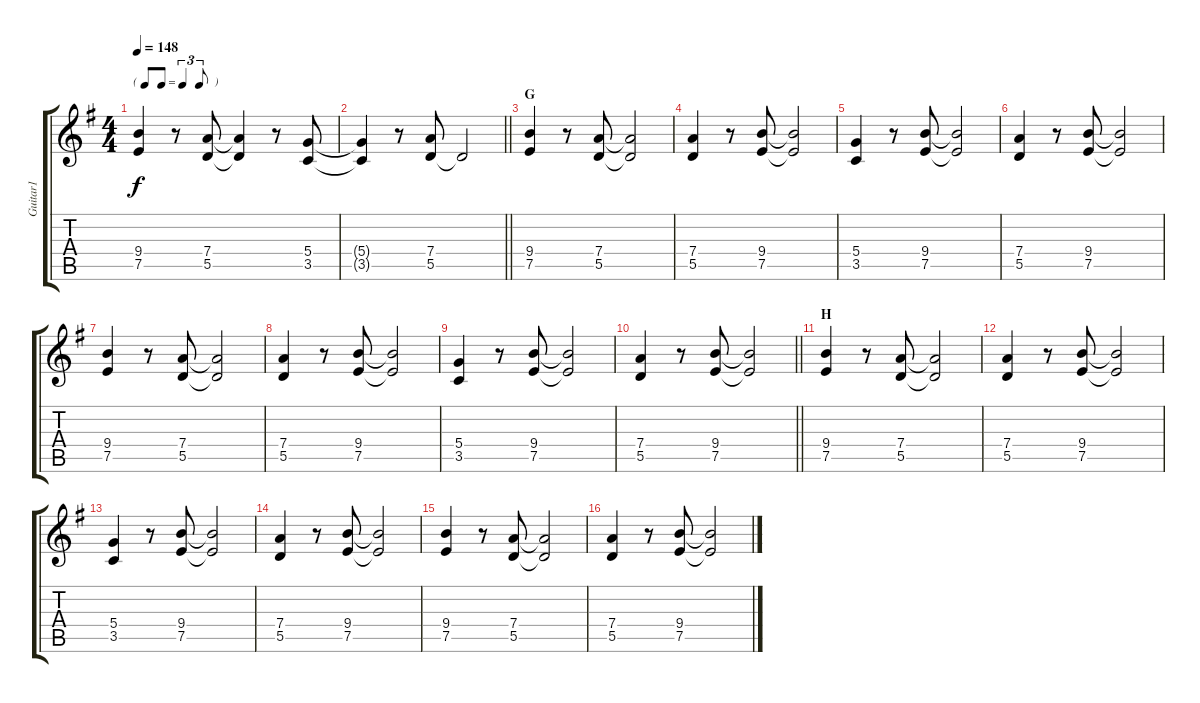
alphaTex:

\track ("Guitar1" "Guitar1") {instrument distortionguitar}
\staff {score tabs}
\tuning (E4 B3 G3 D3 A2 E2) {hide}
\ts (4 4)
\tf triplet8th
\tempo 148
\clef g2
\ks g
(9.4 7.5).4{dy f} r.8 (7.4 5.5).8 (7.4{t} 5.5{t}).4 r.8 (5.4 3.5).8 |
\barLineRight lightlight
(5.4{t} 3.5{t}).4 r.8 (7.4 5.5).8 5.5{t}.2 |
\section ("" "G")
(9.4 7.5).4 r.8 (7.4 5.5).8 (7.4{t} 5.5{t}).2 |
(7.4 5.5).4 r.8 (9.4 7.5).8 (9.4{t} 7.5{t}).2 |
(5.4 3.5).4 r.8 (9.4 7.5).8 (9.4{t} 7.5{t}).2 |
(7.4 5.5).4 r.8 (9.4 7.5).8 (9.4{t} 7.5{t}).2 |
(9.4 7.5).4 r.8 (7.4 5.5).8 (7.4{t} 5.5{t}).2 |
(7.4 5.5).4 r.8 (9.4 7.5).8 (9.4{t} 7.5{t}).2 |
(5.4 3.5).4 r.8 (9.4 7.5).8 (9.4{t} 7.5{t}).2 |
\barLineRight lightlight
(7.4 5.5).4 r.8 (9.4 7.5).8 (9.4{t} 7.5{t}).2 |
\section ("" "H")
(9.4 7.5).4 r.8 (7.4 5.5).8 (7.4{t} 5.5{t}).2 |
(7.4 5.5).4 r.8 (9.4 7.5).8 (9.4{t} 7.5{t}).2 |
(5.4 3.5).4 r.8 (9.4 7.5).8 (9.4{t} 7.5{t}).2 |
(7.4 5.5).4 r.8 (9.4 7.5).8 (9.4{t} 7.5{t}).2 |
(9.4 7.5).4 r.8 (7.4 5.5).8 (7.4{t} 5.5{t}).2 |
(7.4 5.5).4 r.8 (9.4 7.5).8 (9.4{t} 7.5{t}).2
